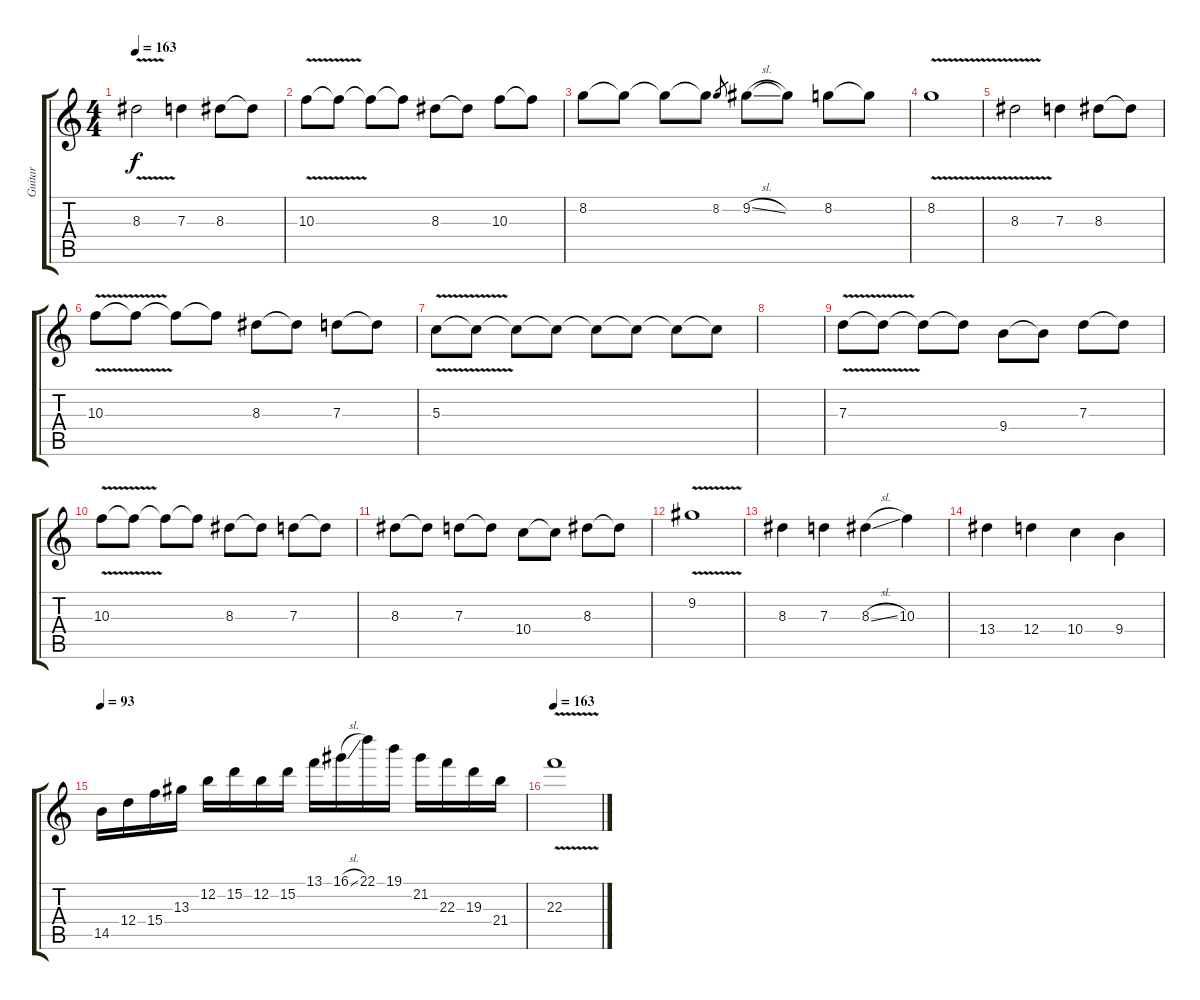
\track ("Guitar" "Guitar") {instrument acousticguitarnylon}
\staff {score tabs}
\tuning (E4 B3 G3 D3 A2 E2) {hide}
\ts (4 4)
\tempo 163
\clef g2
\ks c
8.3{v}.2{dy f volume 15 instrument distortionguitar} 7.3.4 8.3.8 8.3{t}.8 |
10.3{v}.8 10.3{t}.8 10.3{t}.8 10.3{t}.8 8.3.8 8.3{t}.8 10.3.8 10.3{t}.8 |
8.2.8 8.2{t}.8 8.2{t}.8 8.2{t}.8 8.2.8{gr} 9.2{sl}.8 9.2{t}.8 8.2.8 8.2{t}.8 |
8.2{v}.1 |
8.3{v}.2 7.3.4 8.3.8 8.3{t}.8 |
10.3{v}.8 10.3{t}.8 10.3{t}.8 10.3{t}.8 8.3.8 8.3{t}.8 7.3.8 7.3{t}.8 |
5.3{v}.8 5.3{t}.8 5.3{t}.8 5.3{t}.8 5.3{t}.8 5.3{t}.8 5.3{t}.8 5.3{t}.8 |
|
7.3{v}.8 7.3{t}.8 7.3{t}.8 7.3{t}.8 9.4.8 9.4{t}.8 7.3.8 7.3{t}.8 |
10.3{v}.8 10.3{t}.8 10.3{t}.8 10.3{t}.8 8.3.8 8.3{t}.8 7.3.8 7.3{t}.8 |
8.3.8 8.3{t}.8 7.3.8 7.3{t}.8 10.4.8 10.4{t}.8 8.3.8 8.3{t}.8 |
9.2{v}.1 |
8.3.4 7.3.4 8.3{sl}.4 10.3.4 |
13.4.4 12.4.4 10.4.4 9.4.4 |
\tempo 93
14.5.16 12.4.16 15.4.16 13.3.16 12.2.16 15.2.16 12.2.16 15.2.16 13.1.16 16.1{sl}.16 22.1.16 19.1.16 21.2.16 22.3.16 19.3.16 21.4.16 |
\tempo 163
22.3{v}.1
